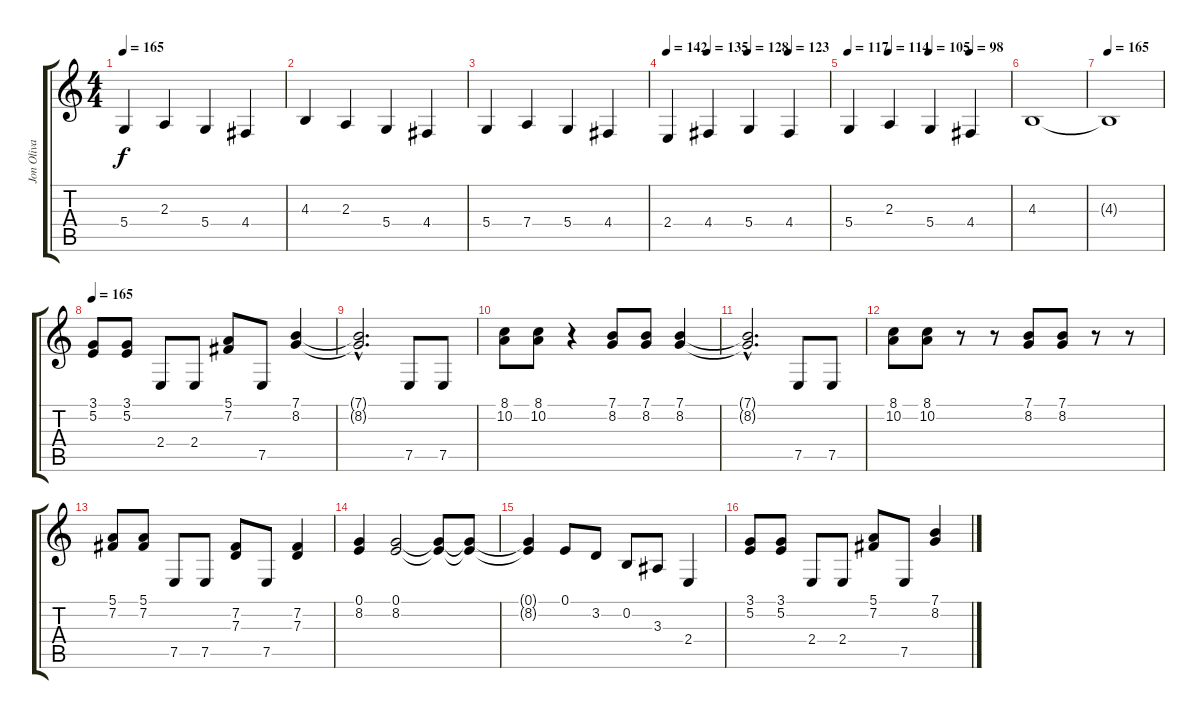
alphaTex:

\track ("Jon Oliva" "Jon Oliva") {instrument stringensemble1}
\staff {score tabs}
\tuning (E4 B3 G3 D3 A2 E2) {hide}
\ts (4 4)
\tempo 165
\clef g2
\ks c
5.4.4{dy f} 2.3.4 5.4.4 4.4.4 |
4.3.4 2.3.4 5.4.4 4.4.4 |
5.4.4 7.4.4 5.4.4 4.4.4 |
\tempo 142
\tempo (135 0.25)
\tempo (128 0.5)
\tempo (123 0.75)
2.4.4{volume 16 instrument choiraahs} 4.4.4 5.4.4 4.4.4 |
\tempo 117
\tempo (114 0.25)
\tempo (105 0.5)
\tempo (98 0.75)
5.4.4 2.3.4 5.4.4 4.4.4 |
4.3.1 |
\tempo 165
4.3{t}.1{volume 13 instrument stringensemble1} |
\tempo 165
(3.1 5.2).8 (3.1 5.2).8 2.4.8 2.4.8 (5.1 7.2).8 7.5.8 (7.1 8.2).4 |
(7.1{hac t} 8.2{hac t}).2{d} 7.5.8 7.5.8 |
(8.1 10.2).8 (8.1 10.2).8 r.4 (7.1 8.2).8 (7.1 8.2).8 (7.1 8.2).4 |
(7.1{hac t} 8.2{hac t}).2{d} 7.5.8 7.5.8 |
(8.1 10.2).8 (8.1 10.2).8 r.8 r.8 (7.1 8.2).8 (7.1 8.2).8 r.8 r.8 |
(5.1 7.2).8 (5.1 7.2).8 7.5.8 7.5.8 (7.2 7.3).8 7.5.8 (7.2 7.3).4 |
(0.1 8.2).4 (0.1 8.2).2 (0.1{t} 8.2{t}).8 (0.1{t} 8.2{t}).8 |
(0.1{t} 8.2{t}).4 0.1.8 3.2.8 0.2.8 3.3.8 2.4.4 |
(3.1 5.2).8 (3.1 5.2).8 2.4.8 2.4.8 (5.1 7.2).8 7.5.8 (7.1 8.2).4
